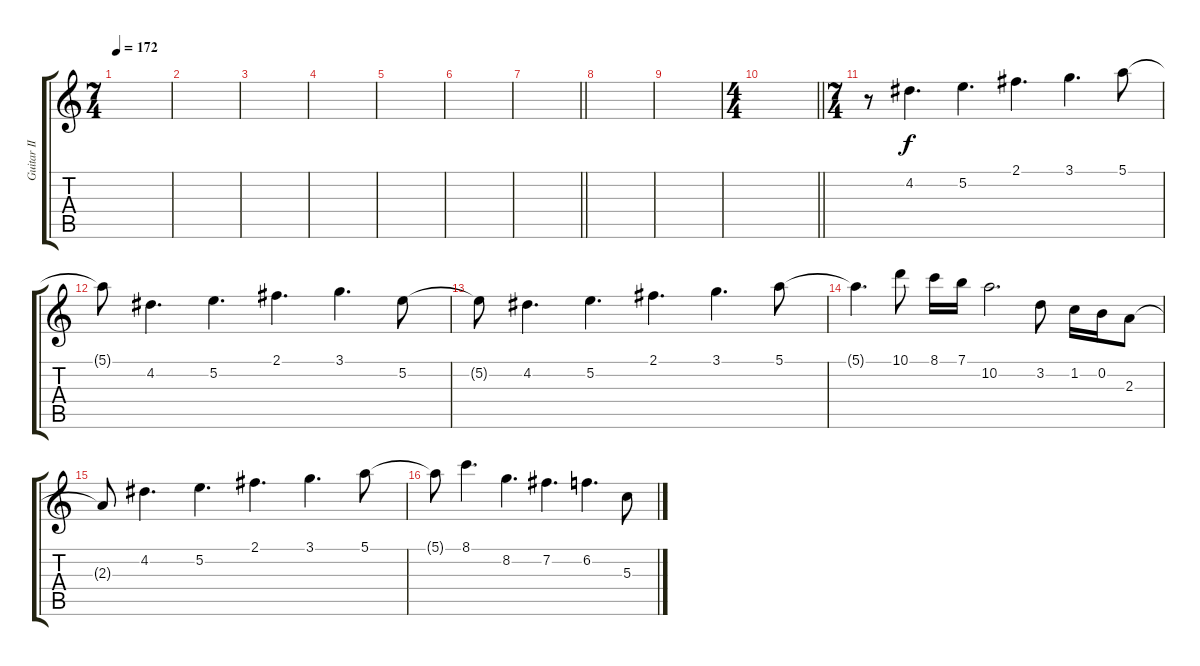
\track ("Guitar II (Delay)" "Guitar II ") {instrument overdrivenguitar}
\staff {score tabs}
\tuning (E4 B3 G3 D3 A2 E2) {hide}
\ts (7 4)
\tempo 172
\clef g2
\ks c
|
|
|
|
|
|
\barLineRight lightlight
|
|
|
\ts (4 4)
\barLineRight lightlight
|
\ts (7 4)
r.8 4.2.4{d} 5.2.4{d} 2.1.4{d} 3.1.4{d} 5.1.8 |
5.1{t}.8 4.2.4{d} 5.2.4{d} 2.1.4{d} 3.1.4{d} 5.2.8 |
5.2{t}.8 4.2.4{d} 5.2.4{d} 2.1.4{d} 3.1.4{d} 5.1.8 |
5.1{t}.4{d} 10.1.8 8.1.16 7.1.16 10.2.2{d} 3.2.8 1.2.16 0.2.16 2.3.8 |
2.3{t}.8 4.2.4{d} 5.2.4{d} 2.1.4{d} 3.1.4{d} 5.1.8 |
5.1{t}.8 8.1.4{d} 8.2.4{d} 7.2.4{d} 6.2.4{d} 5.3.8
